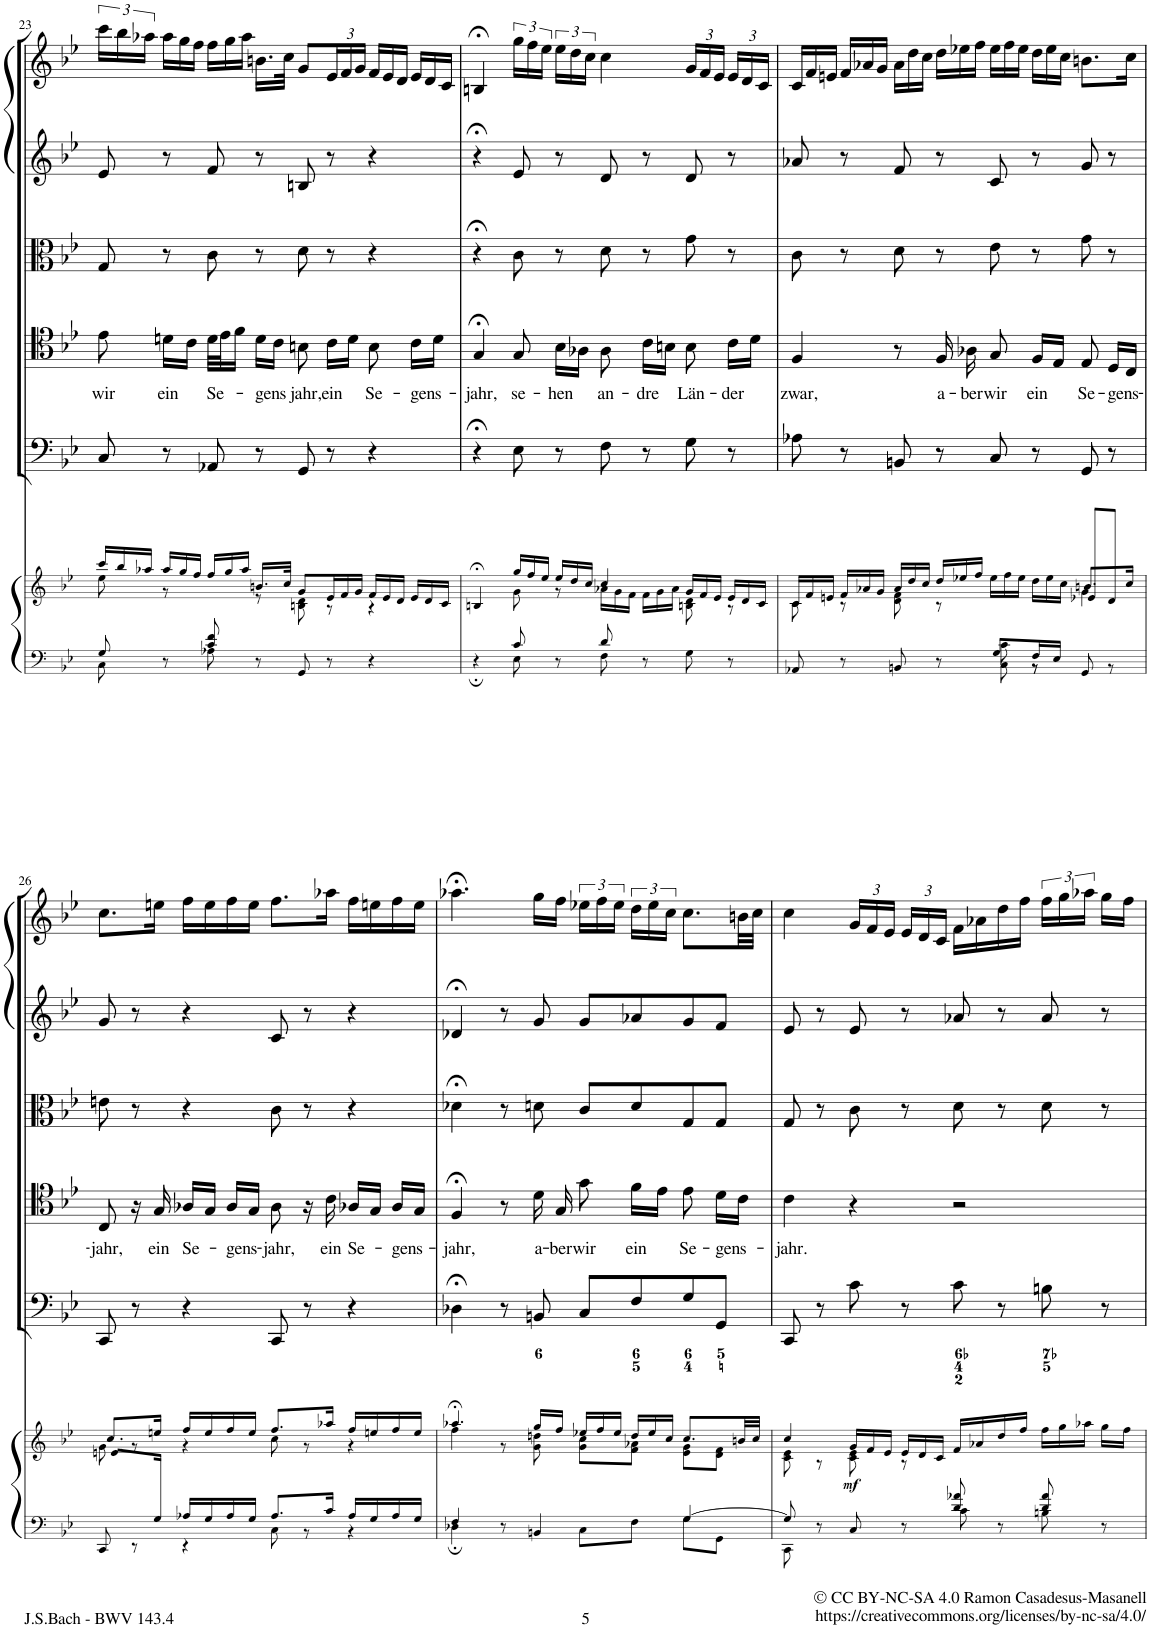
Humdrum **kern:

**kern	**kern	**dynam	**kern	**kern	**text	**kern	**kern	**kern
*part6	*part6	*part6	*part5	*part4	*part4	*part3	*part2	*part1
*staff7	*staff6	*staff6/7	*staff5	*staff4	*staff4	*staff3	*staff2	*staff1
*I"Piano reduction	*	*	*I"Continuo	*I"Tenore	*	*I"Viola	*I"Violino II	*I"Violino I
*I'Pno	*	*	*	*	*	*I'Vla	*I'Vln	*I'Vln
!!LO:PB:g=z
*clefF4	*clefG2	*	*clefF4	*clefC4	*	*clefC3	*clefG2	*clefG2
*k[b-e-]	*k[b-e-]	*	*k[b-e-]	*k[b-e-]	*	*k[b-e-]	*k[b-e-]	*k[b-e-]
*M4/4	*M4/4	*	*M4/4	*M4/4	*	*M4/4	*M4/4	*M4/4
*met(c)	*met(c)	*	*met(c)	*met(c)	*	*met(c)	*met(c)	*met(c)
=23	=23	=23	=23	=23	=23	=23	=23	=23
*^	*	*	*	*	*	*	*	*
*	*	*Xbrackettup	*	*	*	*	*	*	*
*	*	*^	*	*	*	*	*	*	*
!	!	!	!	!	!	!	!LO:LY:b	!	!	!
8G/	8C\	24ccc/LL	8ee-\	.	8C/	8e-\	wir	8G/	8e-/	24ccc\LL
.	.	24bb-/	.	.	.	.	.	.	.	24bb-\
.	.	24aa-X/JJ	.	.	.	.	.	.	.	24aa-X\JJ
!	!	!	!	!	!	!	!LO:LY:b	!	!	!
8r	8ryy	24aa-/LL	8r	.	8r	16dn\LL	ein	8r	8r	24aa-\LL
.	.	24gg/	.	.	.	.	.	.	.	24gg\
.	.	.	.	.	.	16c\JJ	.	.	.	.
.	.	24ff/JJ	.	.	.	.	.	.	.	24ff\JJ
!	!	!	!	!	!	!	!LO:LY:b	!	!	!
8c/ 8f/	8A-X\	24ff/LL	8ryy	.	8AA-X/	32d\LLL	Se-	8c\	8f/	24ff\LL
.	.	.	.	.	.	32e-\J	.	.	.	.
.	.	24gg/	.	.	.	.	.	.	.	24gg\
.	.	.	.	.	.	16f\JJ	.	.	.	.
.	.	24aa-/JJ	.	.	.	.	.	.	.	24aa-\JJ
!	!	!	!	!	!	!	!LO:LY:b	!	!	!
8r	8ryy	16.bn/LL	8r	.	8r	16d\LL	-gens-	8r	8r	16.bn\LL
.	.	.	.	.	.	16c\JJ	.	.	.	.
.	.	32cc/JJk	.	.	.	.	.	.	.	32cc\JJk
!	!	!	!	!	!	!	!LO:LY:b	!	!	!
8GG/	2ryy	8g/L	8Bn\ 8d\	.	8GG/	8Bn\	-jahr,	8d\	8Bn/	8g/L
!	!	!	!	!	!	!	!LO:LY:b	!	!	!
*	*	*	*	*	*	*	*	*	*	*Xbrackettup
8r	.	24e-/L	8r	.	8r	16c\LL	ein	8r	8r	24e-/L
.	.	24f/	.	.	.	.	.	.	.	24f/
.	.	.	.	.	.	16d\JJ	.	.	.	.
.	.	24g/JJ	.	.	.	.	.	.	.	24g/JJ
!	!	!	!	!	!	!	!LO:LY:b	!	!	!
4r	.	24f/LL	4r	.	4r	8B\	Se-	4r	4r	24f/LL
.	.	24e-/	.	.	.	.	.	.	.	24e-/
.	.	24d/JJ	.	.	.	.	.	.	.	24d/JJ
!	!	!	!	!	!	!	!LO:LY:b	!	!	!
.	.	24e-/LL	.	.	.	16c\LL	-gens-	.	.	24e-/LL
.	.	24d/	.	.	.	.	.	.	.	24d/
.	.	.	.	.	.	16d\JJ	.	.	.	.
.	.	24c/JJ	.	.	.	.	.	.	.	24c/JJ
=24	=24	=24	=24	=24	=24	=24	=24	=24	=24	=24
!	!	!	!	!	!	!	!LO:LY:b	!	!	!
4r;	4ryy	4Bn;</	4ryy	.	4r;<	4G;</	-jahr,	4r;<	4r;<	4Bn;</
!	!	!	!	!	!	!	!LO:LY:b	!	!	!
*	*	*	*	*	*	*	*	*	*	*brackettup
8c/	8E-\	24gg/LL	8g\	.	8E-\	8G/	se-	8c\	8e-/	24gg\LL
.	.	24ff/	.	.	.	.	.	.	.	24ff\
.	.	24ee-/JJ	.	.	.	.	.	.	.	24ee-\JJ
!	!	!	!	!	!	!	!LO:LY:b	!	!	!
8r	8ryy	24ee-/LL	8r	.	8r	16B-\LL	-hen	8r	8r	24ee-\LL
.	.	24dd/	.	.	.	.	.	.	.	24dd\
.	.	.	.	.	.	16A-X\JJ	.	.	.	.
.	.	24cc/JJ	.	.	.	.	.	.	.	24cc\JJ
!	!	!	!	!	!	!	!LO:LY:b	!	!	!
8d/	8F\	4cc/	24a-X\LL	.	8F\	8A-\	an-	8d\	8d/	4cc\
.	.	.	24g\	.	.	.	.	.	.	.
.	.	.	24f\JJ	.	.	.	.	.	.	.
!	!	!	!	!	!	!	!LO:LY:b	!	!	!
8r	8ryy	.	24f\LL	.	8r	16c\LL	-dre	8r	8r	.
.	.	.	24g\	.	.	.	.	.	.	.
.	.	.	.	.	.	16Bn\JJ	.	.	.	.
.	.	.	24a-\JJ	.	.	.	.	.	.	.
!	!	!	!	!	!	!	!LO:LY:b	!	!	!
*	*	*	*	*	*	*	*	*	*	*Xbrackettup
8ryy	8G\	24g/LL	8Bn\ 8d\	.	8G\	8B\	Län-	8g\	8d/	24g/LL
.	.	24f/	.	.	.	.	.	.	.	24f/
.	.	24e-/JJ	.	.	.	.	.	.	.	24e-/JJ
!	!	!	!	!	!	!	!LO:LY:b	!	!	!
8r	8ryy	24e-/LL	8r	.	8r	16c\LL	-der	8r	8r	24e-/LL
.	.	24d/	.	.	.	.	.	.	.	24d/
.	.	.	.	.	.	16d\JJ	.	.	.	.
.	.	24c/JJ	.	.	.	.	.	.	.	24c/JJ
=25	=25	=25	=25	=25	=25	=25	=25	=25	=25	=25
*	*^	*	*^	*	*	*	*	*	*	*
!	!	!	!	!	!	!	!	!	!LO:LY:b	!	!	!
2ryy	8AA-X/	2ryy	24c/LL	8c\	2.ryy	.	8A-X\	4F/	zwar,	8c\	8a-X/	24c/LL
.	.	.	24f/	.	.	.	.	.	.	.	.	24f/
.	.	.	24en/JJ	.	.	.	.	.	.	.	.	24en/JJ
.	8r	.	24f/LL	8r	.	.	8r	.	.	8r	8r	24f/LL
.	.	.	24a-X/	.	.	.	.	.	.	.	.	24a-X/
.	.	.	24g/JJ	.	.	.	.	.	.	.	.	24g/JJ
*	*	*	*	*	*	*	*	*	*	*	*	*brackettup
.	8BBn/	.	24a-/LL	8d\ 8f\	.	.	8BBn/	8r	.	8d\	8f/	24a-\LL
.	.	.	24dd/	.	.	.	.	.	.	.	.	24dd\
.	.	.	24cc/JJ	.	.	.	.	.	.	.	.	24cc\JJ
!	!	!	!	!	!	!	!	!	!LO:LY:b	!	!	!
.	8r	.	24dd/LL	8r	.	.	8r	16F/	a-	8r	8r	24dd\LL
.	.	.	24ee-X/	.	.	.	.	.	.	.	.	24ee-X\
!	!	!	!	!	!	!	!	!	!LO:LY:b	!	!	!
.	.	.	.	.	.	.	.	16A-X\	-ber	.	.	.
.	.	.	24ff/JJ	.	.	.	.	.	.	.	.	24ff\JJ
*	*	*	*brackettup	*	*	*	*	*	*	*	*	*
!	!	!	!	!	!	!	!	!	!LO:LY:b	!	!	!
8c\	8G/L	8C\	24ee-\LL	8ryy	.	.	8C/	8G/	wir	8e-\	8c/	24ee-\LL
.	.	.	24ff\	.	.	.	.	.	.	.	.	24ff\
.	.	.	24ee-\JJ	.	.	.	.	.	.	.	.	24ee-\JJ
!	!	!	!	!	!	!	!	!	!LO:LY:b	!	!	!
4.ryy	16F/L	8r	24dd\LL	8r	.	.	8r	16F/LL	ein	8r	8r	24dd\LL
.	.	.	24ee-\	.	.	.	.	.	.	.	.	24ee-\
.	16E-/JJ	.	.	.	.	.	.	16E-/JJ	.	.	.	.
.	.	.	24cc\JJ	.	.	.	.	.	.	.	.	24cc\JJ
!	!	!	!	!	!	!	!	!	!LO:LY:b	!	!	!
.	4ryy	8GG/	8.bn/L	4g\	8e-X/L	.	8GG/	8E-/	Se-	8g\	8g/	8.bn\L
!	!	!	!	!	!	!	!	!	!LO:LY:b	!	!	!
.	.	8r	.	.	8d/J	.	8r	16D/LL	-gens-	8r	8r	.
.	.	.	16cc/Jk	.	.	.	.	16C/JJ	.	.	.	16cc\Jk
*	*v	*v	*	*	*	*	*	*	*	*	*	*
!!LO:LB:g=z
=26	=26	=26	=26	=26	=26	=26	=26	=26	=26	=26	=26
!	!	!	!	!	!	!	!	!LO:LY:b	!	!	!
8.ryy	8CC/	8.cc/L	8g\	8.en/L	.	8CC/	8C/	-jahr,	8en\	8g/	8.cc\L
.	8r	.	8r	.	.	8r	16r	.	8r	8r	.
!	!	!	!	!	!	!	!	!LO:LY:b	!	!	!
16G/Jk	.	16een/Jk	.	2ryy	.	.	16G/	ein	.	.	16een\Jk
!	!	!	!	!	!	!	!	!LO:LY:b	!	!	!
16A-X/LL	4r	16ff/LL	4r	.	.	4r	16A-X/LL	Se-	4r	4r	16ff\LL
16G/	.	16ee/	.	.	.	.	16G/JJ	.	.	.	16ee\
!	!	!	!	!	!	!	!	!LO:LY:b	!	!	!
16A-/	.	16ff/	.	.	.	.	16A-/LL	-gens-	.	.	16ff\
16G/JJ	.	16ee/JJ	.	.	.	.	16G/JJ	.	.	.	16ee\JJ
!	!	!	!	!	!	!	!	!LO:LY:b	!	!	!
8.A-/L	8C\	8.ff/L	8cc\	.	.	8CC/	8A-\	-jahr,	8c\	8c/	8.ff\L
.	8r	.	8r	.	.	8r	16r	.	8r	8r	.
!	!	!	!	!	!	!	!	!LO:LY:b	!	!	!
16c/Jk	.	16aa-X/Jk	.	4ryy	.	.	16c\	ein	.	.	16aa-X\Jk
!	!	!	!	!	!	!	!	!LO:LY:b	!	!	!
16A-/LL	4r	16ff/LL	4r	.	.	4r	16A-X/LL	Se-	4r	4r	16ff\LL
16G/	.	16een/	.	.	.	.	16G/JJ	.	.	.	16een\
!	!	!	!	!	!	!	!	!LO:LY:b	!	!	!
16A-/	.	16ff/	.	.	.	.	16A-/LL	-gens-	.	.	16ff\
16G/JJ	.	16ee/JJ	.	16ryy	.	.	16G/JJ	.	.	.	16ee\JJ
=27	=27	=27	=27	=27	=27	=27	=27	=27	=27	=27	=27
!	!	!	!	!	!	!	!	!LO:LY:b	!	!	!
*	*	*	*v	*v	*	*	*	*	*	*	*
4F/	4D-X;\	4.aa-X;</	4ff\	.	4D-X;<\	4F;</	-jahr,	4d-X;<\	4d-X;</	4.aa-X;<\
8r	8ryy	.	8r	.	8r	8r	.	8r	8r	.
!	!	!	!	!	!	!	!LO:LY:b	!	!	!
4BBn/	8ryy	16gg/LL	8g\ 8ddn\	.	8BBn/	16d\	a-	8dn\	8g/	16gg\LL
!	!	!	!	!	!	!	!LO:LY:b	!	!	!
.	.	16ff/JJ	.	.	.	16G/	-ber	.	.	16ff\JJ
*	*	*Xbrackettup	*	*	*	*	*	*	*	*
!	!	!	!	!	!	!	!LO:LY:b	!	!	!
.	8C\L	24ee-X/LL	8g\ 8cc\L	.	8C/L	8g\	wir	8c/L	8g/L	24ee-X\LL
.	.	24ff/	.	.	.	.	.	.	.	24ff\
.	.	24ee-/JJ	.	.	.	.	.	.	.	24ee-\JJ
!	!	!	!	!	!	!	!LO:LY:b	!	!	!
8ryy	8F\J	24dd/LL	8f\ 8a-X\J	.	8F/	16f\LL	ein	8d/	8a-X/	24dd\LL
.	.	24ee-/	.	.	.	.	.	.	.	24ee-\
.	.	.	.	.	.	16e-\JJ	.	.	.	.
.	.	24cc/JJ	.	.	.	.	.	.	.	24cc\JJ
!	!	!	!	!	!	!	!LO:LY:b	!	!	!
[4G/	8G\L	8.cc/L	8e-\ 8g\L	.	8G/	8e-\	Se-	8G/	8g/	8.cc\L
!	!	!	!	!	!	!	!LO:LY:b	!	!	!
.	8GG\J	.	8d\ 8f\J	.	8GG/J	16d\LL	-gens-	8G/J	8f/J	.
.	.	32bn/LL	.	.	.	16c\JJ	.	.	.	32bn\LL
.	.	32cc/JJJ	.	.	.	.	.	.	.	32cc\JJJ
=28	=28	=28	=28	=28	=28	=28	=28	=28	=28	=28
!	!	!	!	!	!	!	!LO:LY:b	!	!	!
8G/]	8CC\	4cc/	8c\ 8e-\	.	8CC/	4c\	-jahr.	8G/	8e-/	4cc\
8r	8ryy	.	8r	.	8r	.	.	8r	8r	.
*	*	*	*	*	*	*	*	*	*	*Xbrackettup
!	!	!	!	!LO:DY:b	!	!	!	!	!	!
8C/	4ryy	24g/LL	8c\ 8e-\	mf	8c\	4r	.	8c\	8e-/	24g/LL
.	.	24f/	.	.	.	.	.	.	.	24f/
.	.	24e-/JJ	.	.	.	.	.	.	.	24e-/JJ
8r	.	24e-/LL	8r	.	8r	.	.	8r	8r	24e-/LL
.	.	24d/	.	.	.	.	.	.	.	24d/
.	.	24c/JJ	.	.	.	.	.	.	.	24c/JJ
8d/ 8a-X/	8c\	16f/LL	2ryy	.	8c\	2r	.	8d\	8a-X/	16f\LL
.	.	16a-X/	.	.	.	.	.	.	.	16a-X\
8r	8ryy	16dd/	.	.	8r	.	.	8r	8r	16dd\
.	.	16ff/JJ	.	.	.	.	.	.	.	16ff\JJ
*	*	*brackettup	*	*	*	*	*	*	*	*brackettup
8d/ 8a-/	8Bn\	24ff\LL	.	.	8Bn\	.	.	8d\	8a-/	24ff\LL
.	.	24gg\	.	.	.	.	.	.	.	24gg\
.	.	24aa-X\JJ	.	.	.	.	.	.	.	24aa-X\JJ
8r	8ryy	16gg\LL	.	.	8r	.	.	8r	8r	16gg\LL
.	.	16ff\JJ	.	.	.	.	.	.	.	16ff\JJ
*v	*v	*	*	*	*	*	*	*	*	*
*	*v	*v	*	*	*	*	*	*	*
=	=	=	=	=	=	=	=	=
*-	*-	*-	*-	*-	*-	*-	*-	*-
